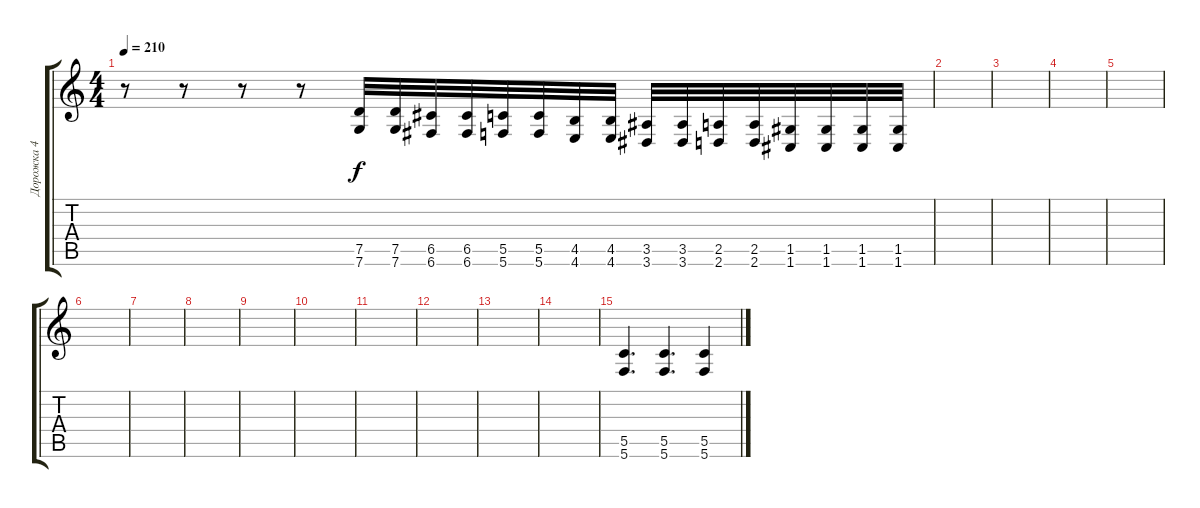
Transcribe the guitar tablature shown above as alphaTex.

\track ("Дорожка 4" "Дорожка 4") {instrument distortionguitar}
\staff {score tabs}
\tuning (D4 A3 F3 C3 G2 C2) {hide}
\ts (4 4)
\tempo 210
\clef g2
\ks c
r.8{dy f} r.8 r.8 r.8 (7.5 7.6).32 (7.5 7.6).32 (6.5 6.6).32 (6.5 6.6).32 (5.5 5.6).32 (5.5 5.6).32 (4.5 4.6).32 (4.5 4.6).32 (3.5 3.6).32 (3.5 3.6).32 (2.5 2.6).32 (2.5 2.6).32 (1.5 1.6).32 (1.5 1.6).32 (1.5 1.6).32 (1.5 1.6).32 |
|
|
|
|
|
|
|
|
|
|
|
|
|
(5.5 5.6).4{d} (5.5 5.6).4{d} (5.5 5.6).4
